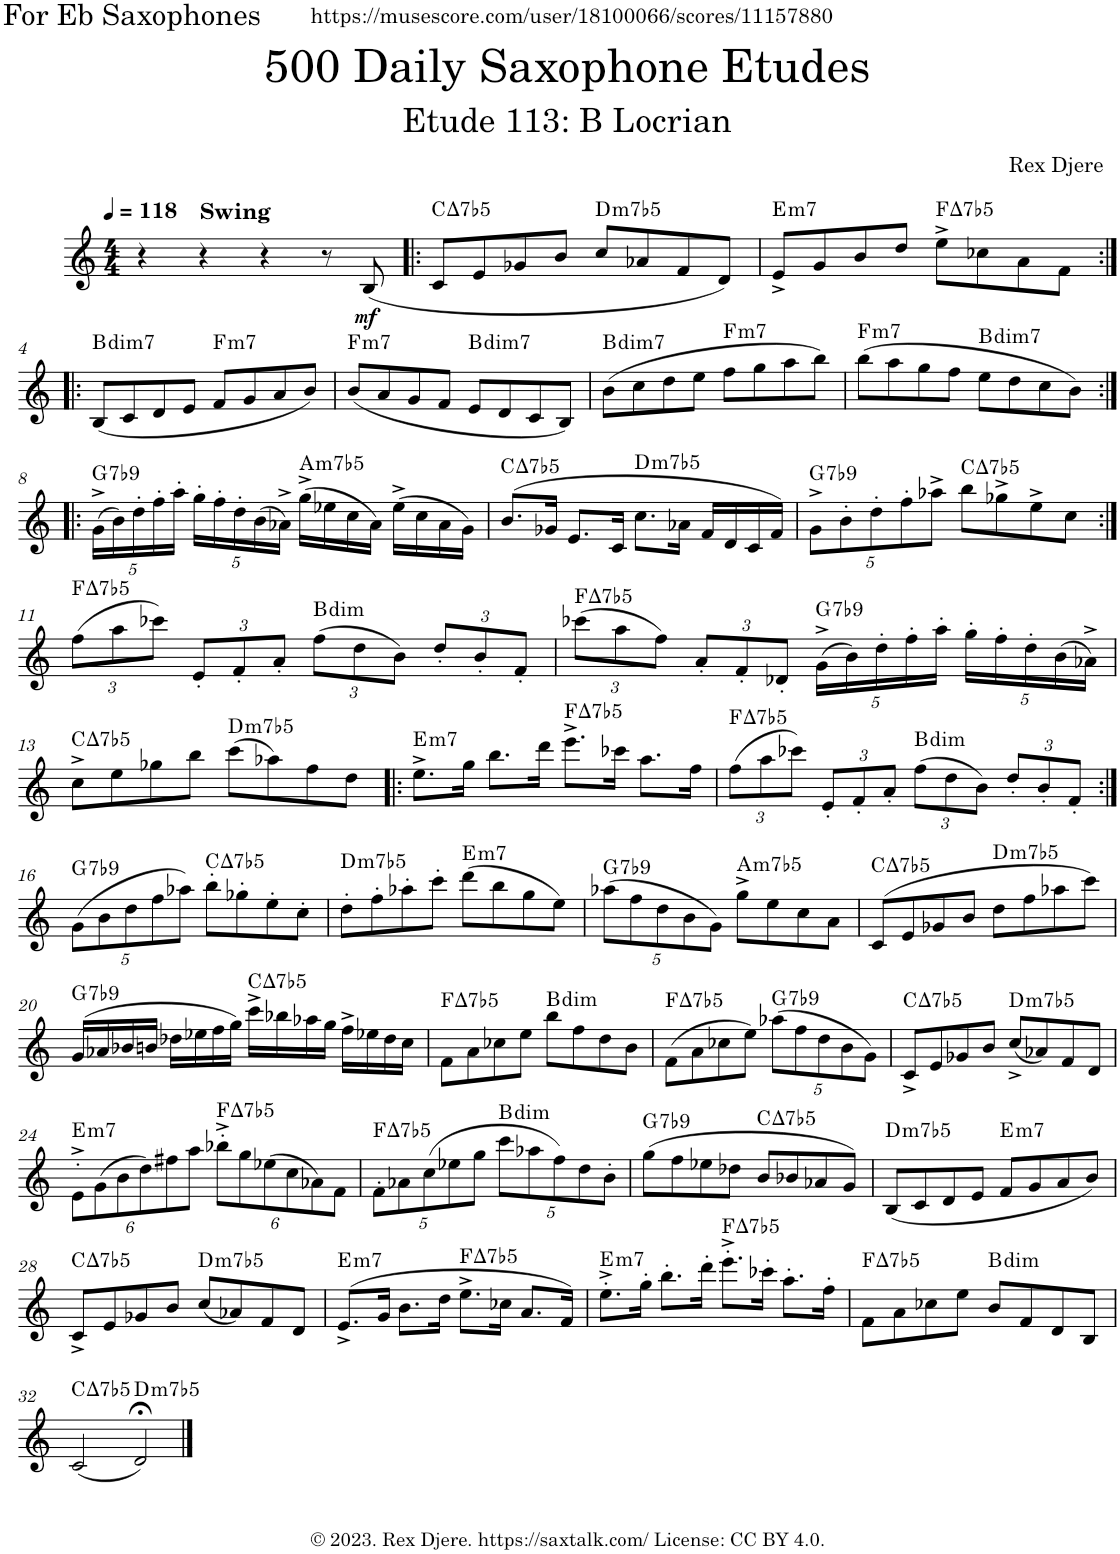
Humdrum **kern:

**kern	**dynam	**harte
*part1	*part1	*part1
*staff1	*staff1	*
*I"Alto Saxophone	*	*
*I'A. Sax.	*	*
*clefG2	*	*
*Trd5c9	*	*
*k[]	*	*
*M4/4	*	*
*MM118	*	*
=1	=1	=1
!LO:TX:a:B:t=Swing	!	!
4r	.	.
4r	.	.
4r	.	.
8r	.	.
!	!LO:DY:b	!
(8B/	mf	.
=2!|:	=2!|:	=2!|:
!	!	!LO:H:kt=7
8c/L	.	C:(3,b5,7)
8e/	.	.
8g-X/	.	.
8b/J	.	.
!	!	!LO:H:kt=m7b5
8cc/L	.	D:hdim7
8a-X/	.	.
8f/	.	.
8d/J)	.	.
=3	=3	=3
!	!	!LO:H:kt=m7
8e^/L	.	E:min7
8g/	.	.
8b/	.	.
8dd/J	.	.
!	!	!LO:H:kt=7
8ee^\L	.	F:(3,b5,7)
8cc-X\	.	.
8a\	.	.
8f\J	.	.
!!LO:LB:g=z
=4:|!|:	=4:|!|:	=4:|!|:
!	!	!LO:H:kt=dim7
(8B/L	.	B:dim7
8c/	.	.
8d/	.	.
8e/J	.	.
!	!	!LO:H:kt=m7
8f/L	.	F:min7
8g/	.	.
8a/	.	.
8b/J)	.	.
=5	=5	=5
!	!	!LO:H:kt=m7
(8b/L	.	F:min7
8a/	.	.
8g/	.	.
8f/J	.	.
!	!	!LO:H:kt=dim7
8e/L	.	B:dim7
8d/	.	.
8c/	.	.
8B/J)	.	.
=6	=6	=6
!	!	!LO:H:kt=dim7
(8b\L	.	B:dim7
8cc\	.	.
8dd\	.	.
8ee\J	.	.
!	!	!LO:H:kt=m7
8ff\L	.	F:min7
8gg\	.	.
8aa\	.	.
8bb\J)	.	.
=7	=7	=7
!	!	!LO:H:kt=m7
(8bb\L	.	F:min7
8aa\	.	.
8gg\	.	.
8ff\J	.	.
!	!	!LO:H:kt=dim7
8ee\L	.	B:dim7
8dd\	.	.
8cc\	.	.
8b\J)	.	.
!!LO:LB:g=z
=8:|!|:	=8:|!|:	=8:|!|:
*Xbrackettup	*	*
!	!	!LO:H:kt=7
(20g^\LL	.	G:7(b9)
20b\)	.	.
20dd'\	.	.
20ff'\	.	.
20aa'\JJ	.	.
20gg'\LL	.	.
20ff'\	.	.
20dd'\	.	.
(20b\	.	.
20a-X^\JJ)	.	.
!	!	!LO:H:kt=m7b5
(16gg^\LL	.	A:hdim7
16ee-X\	.	.
16cc\	.	.
16a-\JJ)	.	.
(16ee-^\LL	.	.
16cc\	.	.
16a-\	.	.
16g\JJ)	.	.
=9	=9	=9
!	!	!LO:H:kt=7
(8.b/L	.	C:(3,b5,7)
16g-X/Jk	.	.
8.e/L	.	.
16c/Jk	.	.
!	!	!LO:H:kt=m7b5
8.cc\L	.	D:hdim7
16a-X\Jk	.	.
16f/LL	.	.
16d/	.	.
16c/	.	.
16f/JJ)	.	.
=10	=10	=10
!	!	!LO:H:kt=7
10g^\L	.	G:7(b9)
10b'\	.	.
10dd'\	.	.
10ff'\	.	.
10aa-X^\J	.	.
!	!	!LO:H:kt=7
8bb\L	.	C:(3,b5,7)
8gg-X^\	.	.
8ee^\	.	.
8cc\J	.	.
!!LO:LB:g=z
=11:|!	=11:|!	=11:|!
!	!	!LO:H:kt=7
(12ff\L	.	F:(3,b5,7)
12aa\	.	.
12ccc-X\J)	.	.
12e'/L	.	.
12f'/	.	.
12a'/J	.	.
!	!	!LO:H:kt=dim
(12ff\L	.	B:dim
12dd\	.	.
12b\J)	.	.
12dd'/L	.	.
12b'/	.	.
12f'/J	.	.
=12	=12	=12
!	!	!LO:H:kt=7
(12ccc-X\L	.	F:(3,b5,7)
12aa\	.	.
12ff\J)	.	.
12a'/L	.	.
12f'/	.	.
12d-X'/J	.	.
!	!	!LO:H:kt=7
(20g^\LL	.	G:7(b9)
20b\)	.	.
20dd'\	.	.
20ff'\	.	.
20aa'\JJ	.	.
20gg'\LL	.	.
20ff'\	.	.
20dd'\	.	.
(20b\	.	.
20a-X^\JJ)	.	.
!!LO:LB:g=z
=13	=13	=13
!	!	!LO:H:kt=7
8cc^\L	.	C:(3,b5,7)
8ee\	.	.
8gg-X\	.	.
8bb\J	.	.
!	!	!LO:H:kt=m7b5
(8ccc\L	.	D:hdim7
8aa-X\)	.	.
8ff\	.	.
8dd\J	.	.
=14!|:	=14!|:	=14!|:
!	!	!LO:H:kt=m7
8.ee^\L	.	E:min7
16gg\Jk	.	.
8.bb\L	.	.
16ddd\Jk	.	.
!	!	!LO:H:kt=7
8.eee^\L	.	F:(3,b5,7)
16ccc-X\Jk	.	.
8.aa\L	.	.
16ff\Jk	.	.
=15	=15	=15
!	!	!LO:H:kt=7
(12ff\L	.	F:(3,b5,7)
12aa\	.	.
12ccc-X\J)	.	.
12e'/L	.	.
12f'/	.	.
12a'/J	.	.
!	!	!LO:H:kt=dim
(12ff\L	.	B:dim
12dd\	.	.
12b\J)	.	.
12dd'/L	.	.
12b'/	.	.
12f'/J	.	.
!!LO:LB:g=z
=16:|!	=16:|!	=16:|!
!	!	!LO:H:kt=7
(10g\L	.	G:7(b9)
10b\	.	.
10dd\	.	.
10ff\	.	.
10aa-X\J)	.	.
!	!	!LO:H:kt=7
8bb'\L	.	C:(3,b5,7)
8gg-X'\	.	.
8ee'\	.	.
8cc'\J	.	.
=17	=17	=17
!	!	!LO:H:kt=m7b5
8dd'\L	.	D:hdim7
8ff'\	.	.
8aa-X'\	.	.
8ccc'\J	.	.
!	!	!LO:H:kt=m7
(8ddd\L	.	E:min7
8bb\	.	.
8gg\	.	.
8ee\J)	.	.
=18	=18	=18
!	!	!LO:H:kt=7
(10aa-X\L	.	G:7(b9)
10ff\	.	.
10dd\	.	.
10b\	.	.
10g\J)	.	.
!	!	!LO:H:kt=m7b5
8gg^\L	.	A:hdim7
8ee\	.	.
8cc\	.	.
8a\J	.	.
=19	=19	=19
!	!	!LO:H:kt=7
(8c/L	.	C:(3,b5,7)
8e/	.	.
8g-X/	.	.
8b/J	.	.
!	!	!LO:H:kt=m7b5
8dd\L	.	D:hdim7
8ff\	.	.
8aa-X\	.	.
8ccc\J)	.	.
!!LO:LB:g=z
=20	=20	=20
!	!	!LO:H:kt=7
(16g/LL	.	G:7(b9)
16a-X/	.	.
16b-X/	.	.
16bn/JJ	.	.
16dd-X\LL	.	.
16ee-X\	.	.
16ff\	.	.
16gg\JJ)	.	.
!	!	!LO:H:kt=7
16ccc^\LL	.	C:(3,b5,7)
16bb-X\	.	.
16aa-X\	.	.
16gg\JJ	.	.
16ff^\LL	.	.
16ee-X\	.	.
16dd-\	.	.
16cc\JJ	.	.
=21	=21	=21
!	!	!LO:H:kt=7
8f\L	.	F:(3,b5,7)
8a\	.	.
8cc-X\	.	.
8ee\J	.	.
!	!	!LO:H:kt=dim
8bb\L	.	B:dim
8ff\	.	.
8dd\	.	.
8b\J	.	.
=22	=22	=22
!	!	!LO:H:kt=7
(8f\L	.	F:(3,b5,7)
8a\	.	.
8cc-X\	.	.
8ee\J)	.	.
!	!	!LO:H:kt=7
(10aa-X\L	.	G:7(b9)
10ff\	.	.
10dd\	.	.
10b\	.	.
10g\J)	.	.
=23	=23	=23
!	!	!LO:H:kt=7
8c^/L	.	C:(3,b5,7)
8e/	.	.
8g-X/	.	.
8b/J	.	.
!	!	!LO:H:kt=m7b5
(8cc^/L	.	D:hdim7
8a-X/)	.	.
8f/	.	.
8d/J	.	.
!!LO:LB:g=z
=24	=24	=24
!	!	!LO:H:kt=m7
12e'^\L	.	E:min7
(12g\	.	.
12b\	.	.
12dd\)	.	.
12ff#X\	.	.
12aa\J	.	.
!	!	!LO:H:kt=7
12bb-X'^\L	.	F:(3,b5,7)
12gg\	.	.
(12ee-X\	.	.
12cc\	.	.
12a-X\)	.	.
12f\J	.	.
=25	=25	=25
!	!	!LO:H:kt=7
10f'\L	.	F:(3,b5,7)
10a-X\	.	.
(10cc\	.	.
10ee-X\	.	.
10gg\J	.	.
!	!	!LO:H:kt=dim
10ccc\L	.	B:dim
10aa-X\	.	.
10ff\)	.	.
10dd\	.	.
10b'\J	.	.
=26	=26	=26
!	!	!LO:H:kt=7
(8gg\L	.	G:7(b9)
8ff\	.	.
8ee-X\	.	.
8dd-X\J	.	.
!	!	!LO:H:kt=7
8b/L	.	C:(3,b5,7)
8b-X/	.	.
8a-X/	.	.
8g/J)	.	.
=27	=27	=27
!	!	!LO:H:kt=m7b5
(8B/L	.	D:hdim7
8c/	.	.
8d/	.	.
8e/J	.	.
!	!	!LO:H:kt=m7
8f/L	.	E:min7
8g/	.	.
8a/	.	.
8b/J)	.	.
!!LO:LB:g=z
=28	=28	=28
!	!	!LO:H:kt=7
8c^/L	.	C:(3,b5,7)
8e/	.	.
8g-X/	.	.
8b/J	.	.
!	!	!LO:H:kt=m7b5
(8cc/L	.	D:hdim7
8a-X/)	.	.
8f/	.	.
8d/J	.	.
=29	=29	=29
!	!	!LO:H:kt=m7
(8.e^/L	.	E:min7
16g/Jk	.	.
8.b\L	.	.
16dd\Jk	.	.
!	!	!LO:H:kt=7
8.ee^\L	.	F:(3,b5,7)
16cc-X\Jk	.	.
8.a/L	.	.
16f/Jk)	.	.
=30	=30	=30
!	!	!LO:H:kt=m7
8.ee'^\L	.	E:min7
16gg'\Jk	.	.
8.bb'\L	.	.
16ddd'\Jk	.	.
!	!	!LO:H:kt=7
8.eee'^\L	.	F:(3,b5,7)
16ccc-X'\Jk	.	.
8.aa'\L	.	.
16ff'\Jk	.	.
=31	=31	=31
!	!	!LO:H:kt=7
8f\L	.	F:(3,b5,7)
8a\	.	.
8cc-X\	.	.
8ee\J	.	.
!	!	!LO:H:kt=dim
8b/L	.	B:dim
8f/	.	.
8d/	.	.
8B/J	.	.
!!LO:LB:g=z
=32	=32	=32
!	!	!LO:H:kt=7
(2c/	.	C:(3,b5,7)
!	!	!LO:H:kt=m7b5
2d;</)	.	D:hdim7
==	==	==
*-	*-	*-
